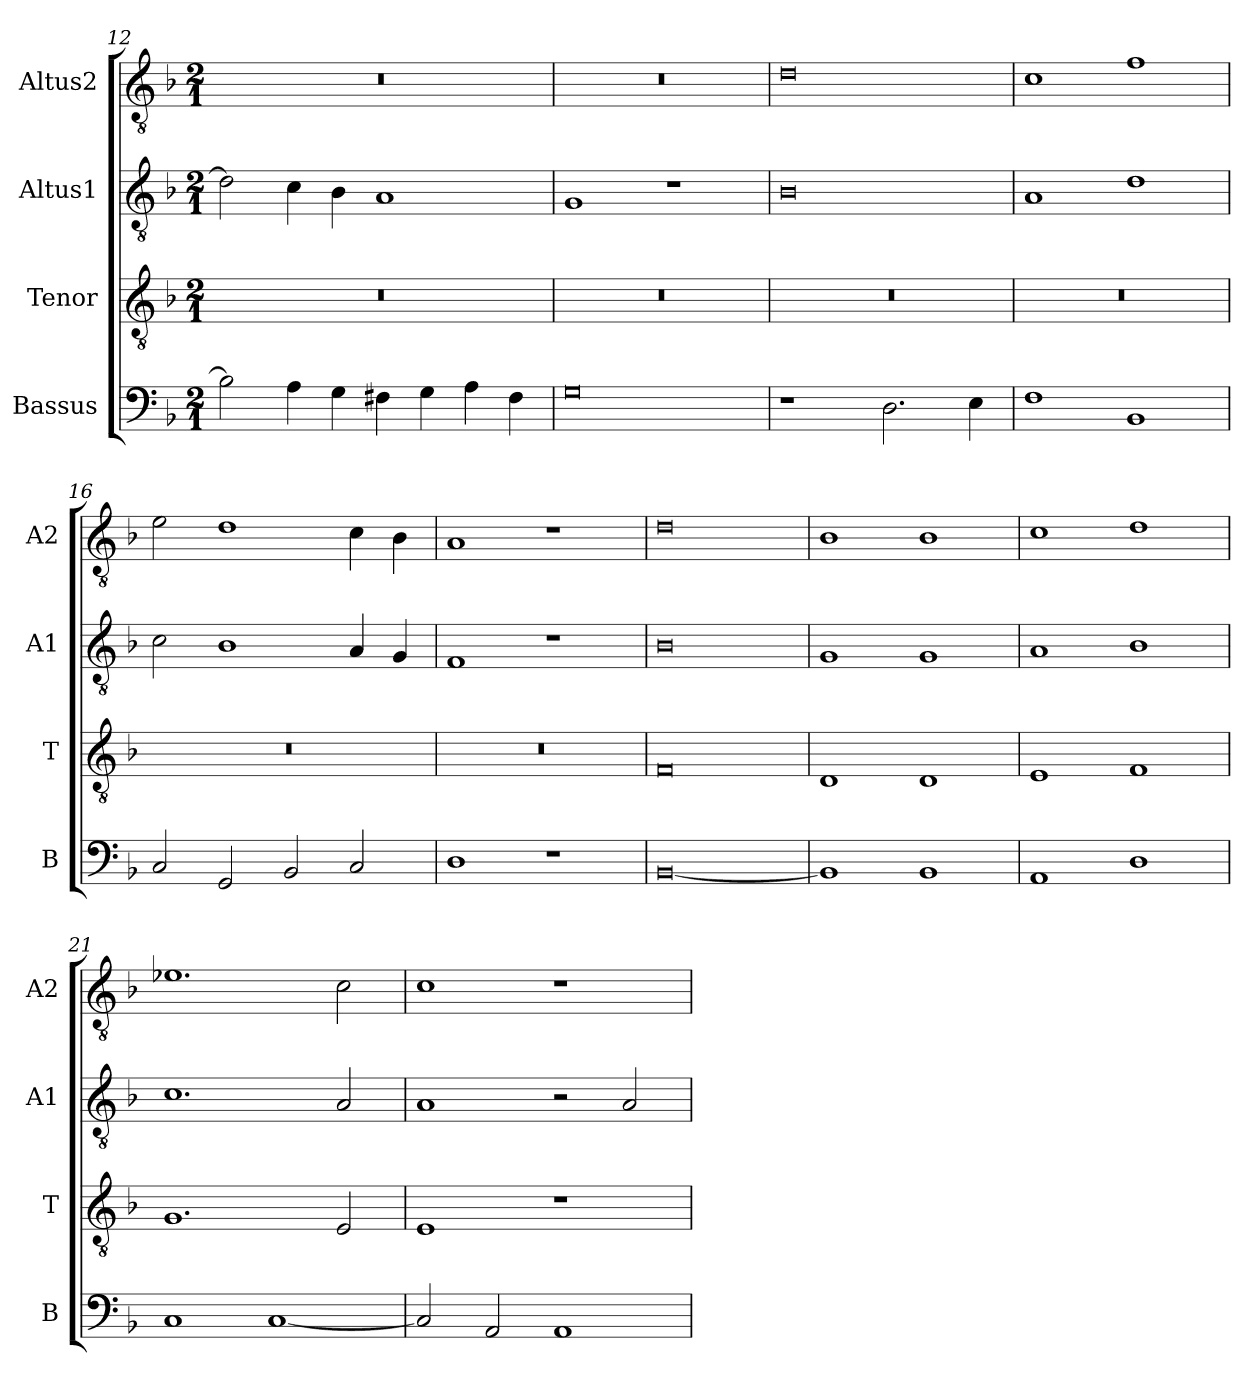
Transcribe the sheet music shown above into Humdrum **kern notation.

**kern	**kern	**kern	**kern
*part4	*part3	*part2	*part1
*staff4	*staff3	*staff2	*staff1
*I"Bassus	*I"Tenor	*I"Altus1	*I"Altus2
*I'B	*I'T	*I'A1	*I'A2
*clefF4	*clefGv2	*clefGv2	*clefGv2
*k[b-]	*k[b-]	*k[b-]	*k[b-]
*M2/1	*M2/1	*M2/1	*M2/1
=12	=12	=12	=12
2B-\]	0r	2d\]	0r
4A\	.	4c\	.
4G\	.	4B-\	.
4F#X\	.	1A	.
4G\	.	.	.
4A\	.	.	.
4F#\	.	.	.
=13	=13	=13	=13
0G	0r	1G	0r
.	.	1r	.
=14	=14	=14	=14
1r	0r	0B-	0d
2.D\	.	.	.
4E\	.	.	.
=15	=15	=15	=15
1F	0r	1A	1c
1BB-	.	1d	1f
=16	=16	=16	=16
2C/	0r	2c\	2e\
2GG/	.	1B-	1d
2BB-/	.	.	.
2C/	.	4A/	4c\
.	.	4G/	4B-\
=17	=17	=17	=17
1D	0r	1F	1A
1r	.	1r	1r
=18	=18	=18	=18
[0BB-	0F	0B-	0d
=19	=19	=19	=19
1BB-]	1D	1G	1B-
1BB-	1D	1G	1B-
=20	=20	=20	=20
1AA	1E	1A	1c
1D	1F	1B-	1d
=21	=21	=21	=21
1C	1.G	1.c	1.e-X
[1C	.	.	.
.	2E/	2A/	2c\
=22	=22	=22	=22
2C/]	1E	1A	1c
2AA/	.	.	.
1AA	1r	2r	1r
.	.	2A/	.
=	=	=	=
*-	*-	*-	*-
